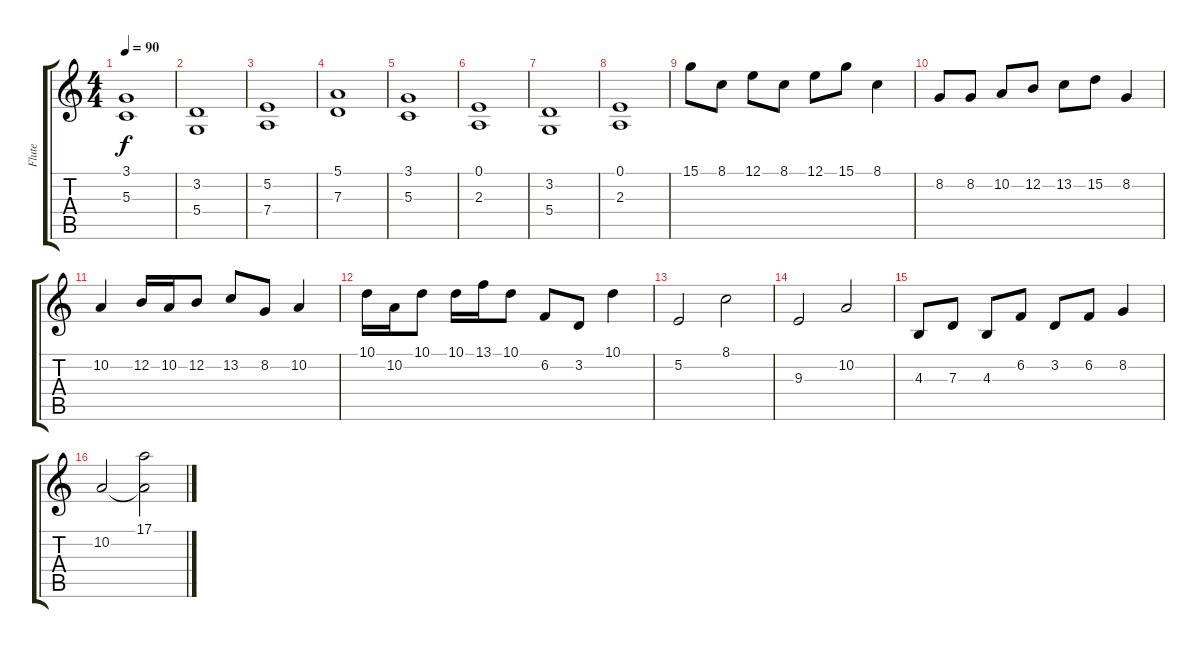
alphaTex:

\track ("Flute" "Flute") {instrument flute}
\staff {score tabs}
\tuning (E4 B3 G3 D3 A2 E2) {hide}
\ts (4 4)
\tempo 90
\clef g2
\ks c
(3.1 5.3).1{dy f} |
(3.2 5.4).1 |
(5.2 7.4).1 |
(5.1 7.3).1 |
(3.1 5.3).1 |
(0.1 2.3).1 |
(3.2 5.4).1 |
(0.1 2.3).1 |
15.1.8{volume 16} 8.1.8 12.1.8 8.1.8 12.1.8 15.1.8 8.1.4 |
8.2.8 8.2.8 10.2.8 12.2.8 13.2.8 15.2.8 8.2.4 |
10.2.4 12.2.16 10.2.16 12.2.8 13.2.8 8.2.8 10.2.4 |
10.1.16 10.2.16 10.1.8 10.1.16 13.1.16 10.1.8 6.2.8 3.2.8 10.1.4 |
5.2.2{volume 14} 8.1.2 |
9.3.2 10.2.2 |
4.3.8 7.3.8 4.3.8 6.2.8 3.2.8 6.2.8 8.2.4 |
10.2.2{volume 2} (17.1 10.2{t}).2
